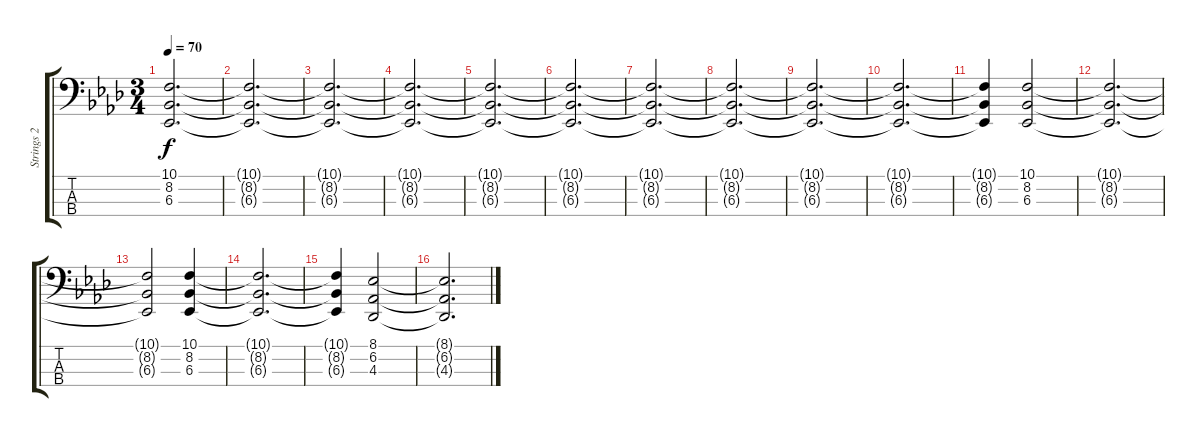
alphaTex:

\track ("Strings 2" "Strings 2") {instrument stringensemble2}
\staff {score tabs}
\tuning (G2 D2 A1 Eb1) {hide}
\ts (3 4)
\tempo 70
\tempo 80
\tempo 70
\clef f4
\ks ab
(10.1 8.2 6.3).2{d dy f instrument stringensemble2} |
(10.1{t} 8.2{t} 6.3{t}).2{d} |
(10.1{t} 8.2{t} 6.3{t}).2{d} |
(10.1{t} 8.2{t} 6.3{t}).2{d} |
(10.1{t} 8.2{t} 6.3{t}).2{d} |
(10.1{t} 8.2{t} 6.3{t}).2{d} |
(10.1{t} 8.2{t} 6.3{t}).2{d} |
(10.1{t} 8.2{t} 6.3{t}).2{d} |
(10.1{t} 8.2{t} 6.3{t}).2{d} |
(10.1{t} 8.2{t} 6.3{t}).2{d} |
(10.1{t} 8.2{t} 6.3{t}).4 (10.1 8.2 6.3).2 |
(10.1{t} 8.2{t} 6.3{t}).2{d} |
(10.1{t} 8.2{t} 6.3{t}).2 (10.1 8.2 6.3).4 |
(10.1{t} 8.2{t} 6.3{t}).2{d} |
(10.1{t} 8.2{t} 6.3{t}).4 (8.1 6.2 4.3).2 |
(8.1{t} 6.2{t} 4.3{t}).2{d}
